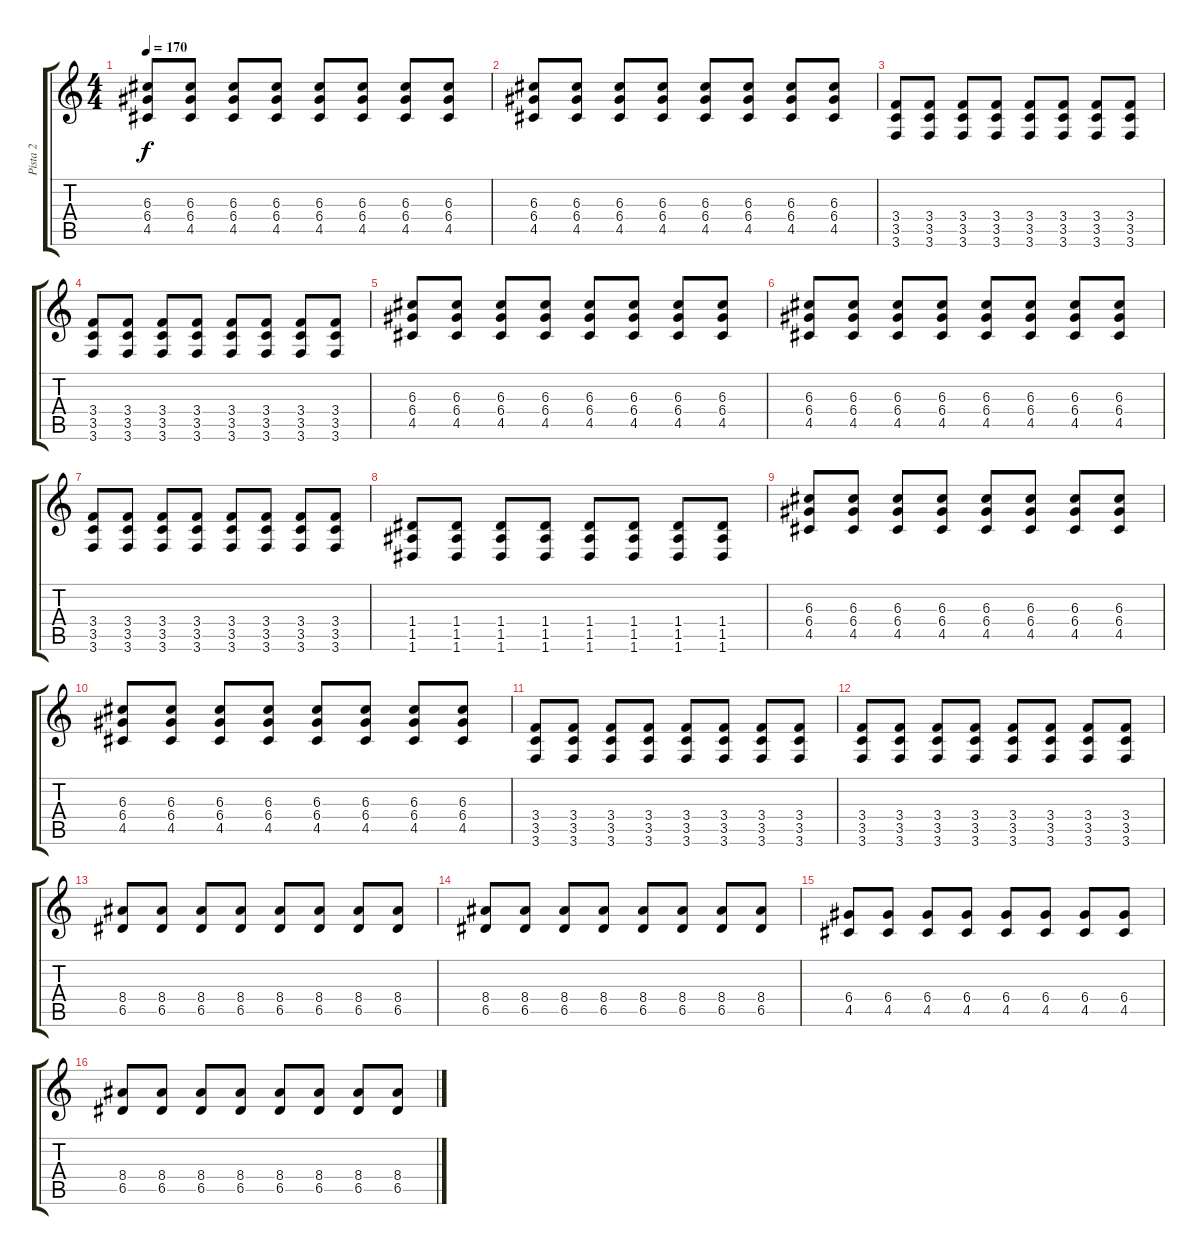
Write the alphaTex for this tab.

\track ("Pista 2" "Pista 2") {instrument distortionguitar}
\staff {score tabs}
\tuning (E4 B3 G3 D3 A2 D2) {hide}
\ts (4 4)
\tempo 170
\clef g2
\ks c
(6.3 6.4 4.5).8{dy f} (6.3 6.4 4.5).8 (6.3 6.4 4.5).8 (6.3 6.4 4.5).8 (6.3 6.4 4.5).8 (6.3 6.4 4.5).8 (6.3 6.4 4.5).8 (6.3 6.4 4.5).8 |
(6.3 6.4 4.5).8 (6.3 6.4 4.5).8 (6.3 6.4 4.5).8 (6.3 6.4 4.5).8 (6.3 6.4 4.5).8 (6.3 6.4 4.5).8 (6.3 6.4 4.5).8 (6.3 6.4 4.5).8 |
(3.4 3.5 3.6).8 (3.4 3.5 3.6).8 (3.4 3.5 3.6).8 (3.4 3.5 3.6).8 (3.4 3.5 3.6).8 (3.4 3.5 3.6).8 (3.4 3.5 3.6).8 (3.4 3.5 3.6).8 |
(3.4 3.5 3.6).8 (3.4 3.5 3.6).8 (3.4 3.5 3.6).8 (3.4 3.5 3.6).8 (3.4 3.5 3.6).8 (3.4 3.5 3.6).8 (3.4 3.5 3.6).8 (3.4 3.5 3.6).8 |
(6.3 6.4 4.5).8 (6.3 6.4 4.5).8 (6.3 6.4 4.5).8 (6.3 6.4 4.5).8 (6.3 6.4 4.5).8 (6.3 6.4 4.5).8 (6.3 6.4 4.5).8 (6.3 6.4 4.5).8 |
(6.3 6.4 4.5).8 (6.3 6.4 4.5).8 (6.3 6.4 4.5).8 (6.3 6.4 4.5).8 (6.3 6.4 4.5).8 (6.3 6.4 4.5).8 (6.3 6.4 4.5).8 (6.3 6.4 4.5).8 |
(3.4 3.5 3.6).8 (3.4 3.5 3.6).8 (3.4 3.5 3.6).8 (3.4 3.5 3.6).8 (3.4 3.5 3.6).8 (3.4 3.5 3.6).8 (3.4 3.5 3.6).8 (3.4 3.5 3.6).8 |
(1.4 1.5 1.6).8 (1.4 1.5 1.6).8 (1.4 1.5 1.6).8 (1.4 1.5 1.6).8 (1.4 1.5 1.6).8 (1.4 1.5 1.6).8 (1.4 1.5 1.6).8 (1.4 1.5 1.6).8 |
(6.3 6.4 4.5).8 (6.3 6.4 4.5).8 (6.3 6.4 4.5).8 (6.3 6.4 4.5).8 (6.3 6.4 4.5).8 (6.3 6.4 4.5).8 (6.3 6.4 4.5).8 (6.3 6.4 4.5).8 |
(6.3 6.4 4.5).8 (6.3 6.4 4.5).8 (6.3 6.4 4.5).8 (6.3 6.4 4.5).8 (6.3 6.4 4.5).8 (6.3 6.4 4.5).8 (6.3 6.4 4.5).8 (6.3 6.4 4.5).8 |
(3.4 3.5 3.6).8 (3.4 3.5 3.6).8 (3.4 3.5 3.6).8 (3.4 3.5 3.6).8 (3.4 3.5 3.6).8 (3.4 3.5 3.6).8 (3.4 3.5 3.6).8 (3.4 3.5 3.6).8 |
(3.4 3.5 3.6).8 (3.4 3.5 3.6).8 (3.4 3.5 3.6).8 (3.4 3.5 3.6).8 (3.4 3.5 3.6).8 (3.4 3.5 3.6).8 (3.4 3.5 3.6).8 (3.4 3.5 3.6).8 |
(8.4 6.5).8 (8.4 6.5).8 (8.4 6.5).8 (8.4 6.5).8 (8.4 6.5).8 (8.4 6.5).8 (8.4 6.5).8 (8.4 6.5).8 |
(8.4 6.5).8 (8.4 6.5).8 (8.4 6.5).8 (8.4 6.5).8 (8.4 6.5).8 (8.4 6.5).8 (8.4 6.5).8 (8.4 6.5).8 |
(6.4 4.5).8 (6.4 4.5).8 (6.4 4.5).8 (6.4 4.5).8 (6.4 4.5).8 (6.4 4.5).8 (6.4 4.5).8 (6.4 4.5).8 |
(8.4 6.5).8 (8.4 6.5).8 (8.4 6.5).8 (8.4 6.5).8 (8.4 6.5).8 (8.4 6.5).8 (8.4 6.5).8 (8.4 6.5).8
